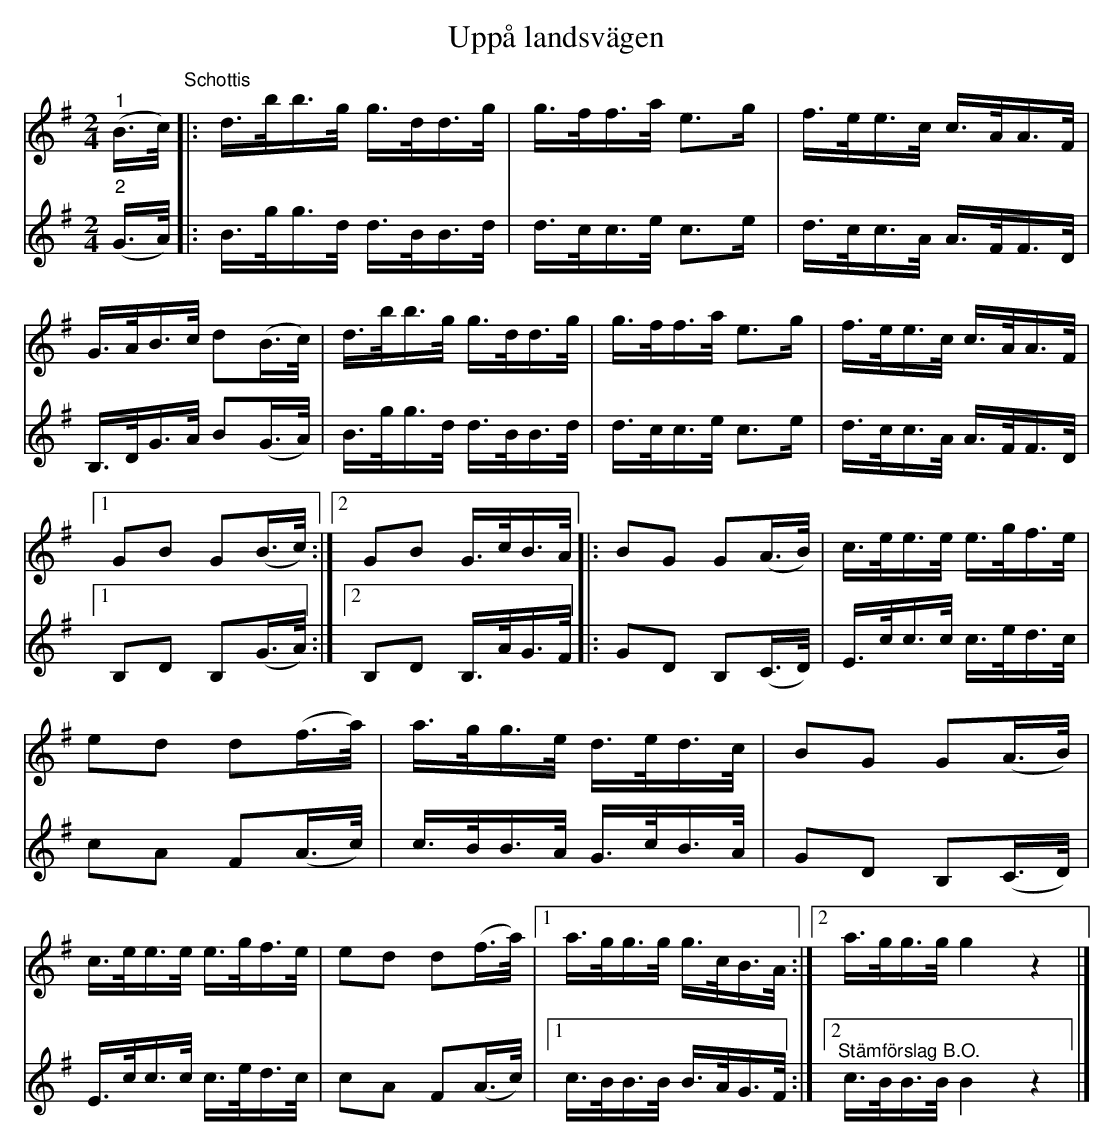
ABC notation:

X:1
T:Uppå landsvägen
L:1/16
M:2/4
K:G
V:1
"^1" (B>c)"^Schottis" |: d>bb>g g>dd>g | g>ff>a e2>g2 | f>ee>c c>AA>F |
G>AB>c d2(B>c) | d>bb>g g>dd>g | g>ff>a e2>g2 | f>ee>c c>AA>F |1
G2B2 G2(B>c) :|2 G2B2 G>cB>A |: B2G2 G2(A>B) | c>ee>e e>gf>e |
e2d2 d2(f>a) | a>gg>e d>ed>c | B2G2 G2(A>B) |
c>ee>e e>gf>e | e2d2 d2(f>a) |1 a>gg>g g>cB>A :|2 a>gg>g g4 z4 |]
V:2
"^2" (G>A) |: B>gg>d d>BB>d | d>cc>e c2>e2 | d>cc>A A>FF>D |
B,>DG>A B2(G>A) | B>gg>d d>BB>d | d>cc>e c2>e2 | d>cc>A A>FF>D |1
B,2D2 B,2(G>A) :|2 B,2D2 B,>AG>F |: G2D2 B,2(C>D) | E>cc>c c>ed>c |
c2A2 F2(A>c) | c>BB>A G>cB>A | G2D2 B,2(C>D) |
E>cc>c c>ed>c | c2A2 F2(A>c) |1 c>BB>B B>AG>F :|2"^Stämförslag B.O." c>BB>B B4 z4 |]
